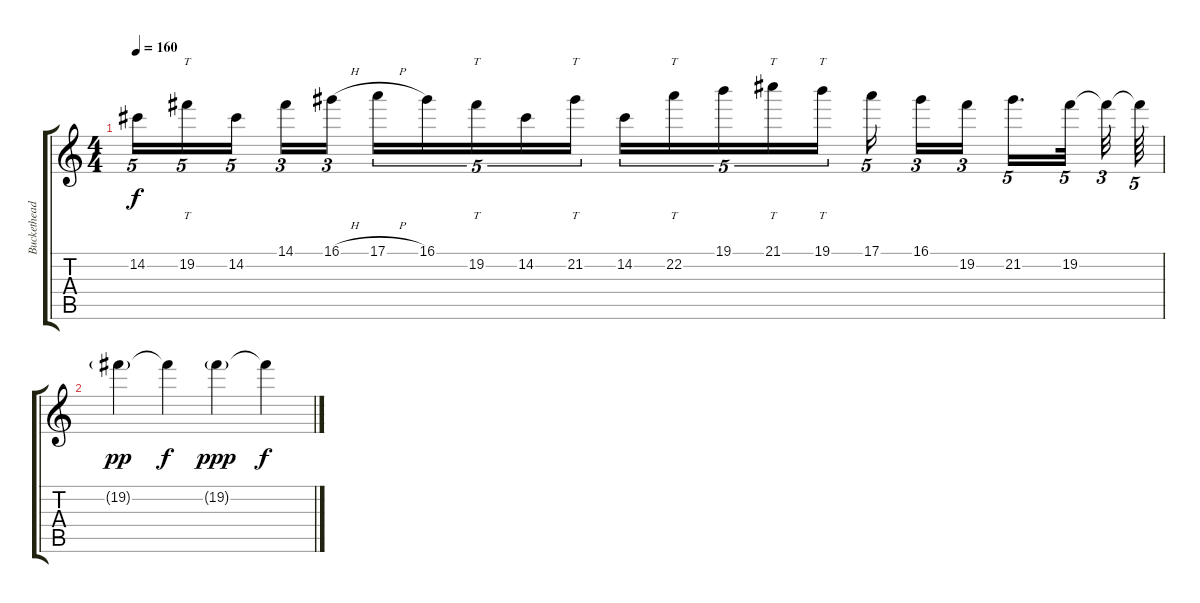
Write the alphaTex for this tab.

\track ("Buckethead Lead" "Buckethead") {instrument electricguitarclean}
\staff {score tabs}
\tuning (E4 B3 G3 D3 A2 E2) {hide}
\ts (4 4)
\tempo 160
\clef g2
\ks c
14.2.16{tu (5 4) dy f} 19.2.16{tt tu (5 4)} 14.2.16{tu (5 4)} 14.1.16{tu (3 2)} 16.1{h}.16{tu (3 2)} 17.1{h}.16{tu (5 4)} 16.1.16{tu (5 4)} 19.2.16{tt tu (5 4)} 14.2.16{tu (5 4)} 21.2.16{tt tu (5 4)} 14.2.16{tu (5 4)} 22.2.16{tt tu (5 4)} 19.1.16{tu (5 4)} 21.1.16{tt tu (5 4)} 19.1.16{tt tu (5 4)} 17.1.16{tu (5 4)} 16.1.16{tu (3 2)} 19.2.16{tu (3 2)} 21.2.16{d tu (5 4)} 19.2.32{tu (5 4)} 19.2{t}.32{tu (3 2)} 19.2{t}.64{tu (5 4)} |
19.2{g}.4{dy pp} 19.2{t}.4{dy f} 19.2{g}.4{dy ppp} 19.2{t}.4{dy f}
